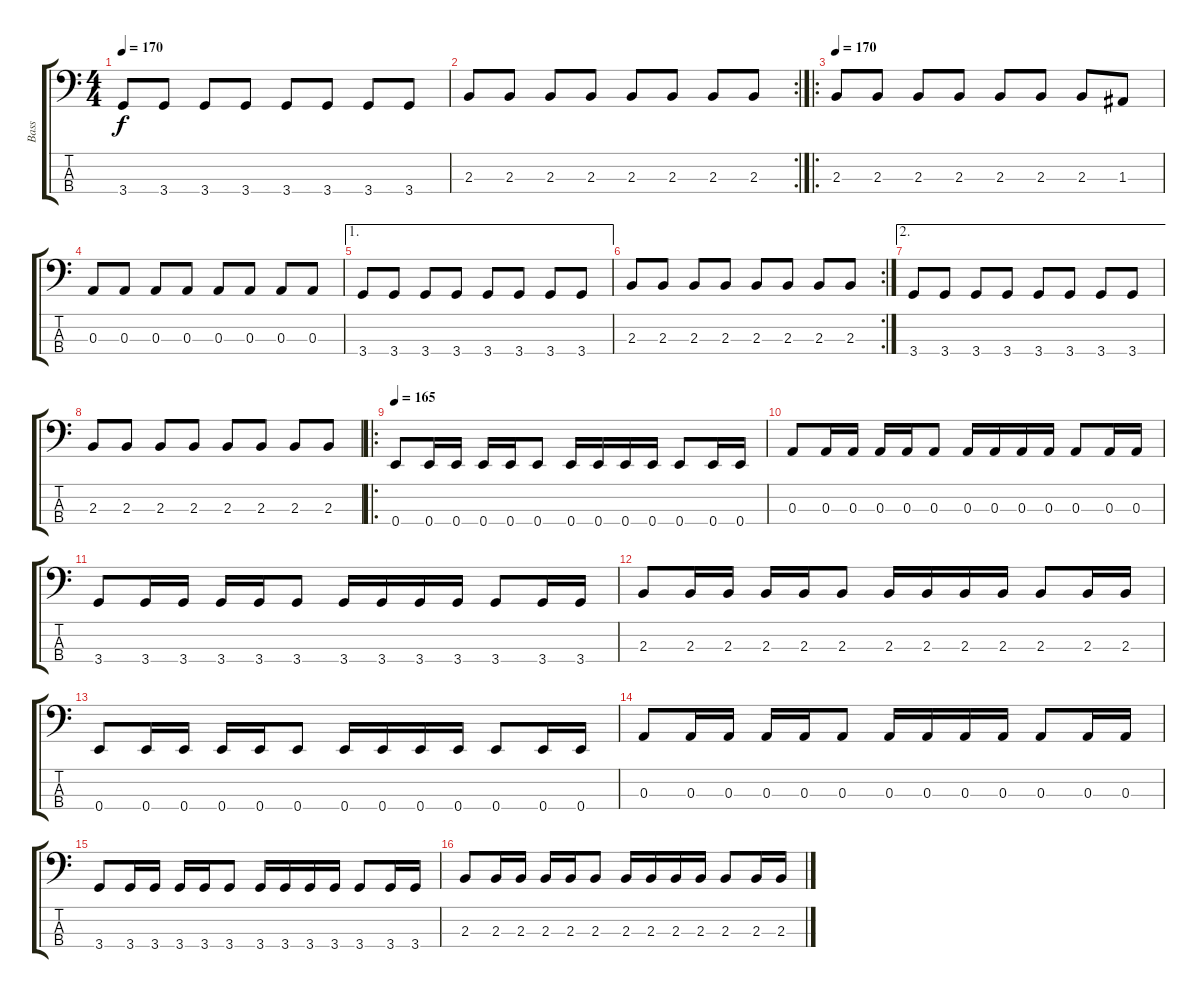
\track ("Bass" "Bass") {instrument electricbassfinger}
\staff {score tabs}
\tuning (G2 D2 A1 E1) {hide}
\ts (4 4)
\tempo 170
\clef f4
\ks c
3.4.8{dy f} 3.4.8 3.4.8 3.4.8 3.4.8 3.4.8 3.4.8 3.4.8 |
\rc 2
2.3.8 2.3.8 2.3.8 2.3.8 2.3.8 2.3.8 2.3.8 2.3.8 |
\ro
\tempo 170
2.3.8 2.3.8 2.3.8 2.3.8 2.3.8 2.3.8 2.3.8 1.3.8 |
0.3.8 0.3.8 0.3.8 0.3.8 0.3.8 0.3.8 0.3.8 0.3.8 |
\ae 1
3.4.8 3.4.8 3.4.8 3.4.8 3.4.8 3.4.8 3.4.8 3.4.8 |
\rc 2
2.3.8 2.3.8 2.3.8 2.3.8 2.3.8 2.3.8 2.3.8 2.3.8 |
\ae 2
3.4.8 3.4.8 3.4.8 3.4.8 3.4.8 3.4.8 3.4.8 3.4.8 |
2.3.8 2.3.8 2.3.8 2.3.8 2.3.8 2.3.8 2.3.8 2.3.8 |
\ro
\tempo 165
0.4.8 0.4.16 0.4.16 0.4.16 0.4.16 0.4.8 0.4.16 0.4.16 0.4.16 0.4.16 0.4.8 0.4.16 0.4.16 |
0.3.8 0.3.16 0.3.16 0.3.16 0.3.16 0.3.8 0.3.16 0.3.16 0.3.16 0.3.16 0.3.8 0.3.16 0.3.16 |
3.4.8 3.4.16 3.4.16 3.4.16 3.4.16 3.4.8 3.4.16 3.4.16 3.4.16 3.4.16 3.4.8 3.4.16 3.4.16 |
2.3.8 2.3.16 2.3.16 2.3.16 2.3.16 2.3.8 2.3.16 2.3.16 2.3.16 2.3.16 2.3.8 2.3.16 2.3.16 |
0.4.8 0.4.16 0.4.16 0.4.16 0.4.16 0.4.8 0.4.16 0.4.16 0.4.16 0.4.16 0.4.8 0.4.16 0.4.16 |
0.3.8 0.3.16 0.3.16 0.3.16 0.3.16 0.3.8 0.3.16 0.3.16 0.3.16 0.3.16 0.3.8 0.3.16 0.3.16 |
3.4.8 3.4.16 3.4.16 3.4.16 3.4.16 3.4.8 3.4.16 3.4.16 3.4.16 3.4.16 3.4.8 3.4.16 3.4.16 |
2.3.8 2.3.16 2.3.16 2.3.16 2.3.16 2.3.8 2.3.16 2.3.16 2.3.16 2.3.16 2.3.8 2.3.16 2.3.16
